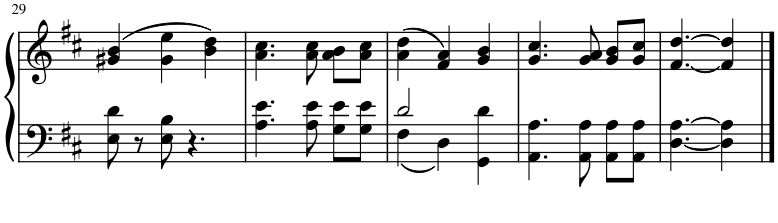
**kern	**kern
*part1	*part1
*staff2	*staff1
*I"Piano	*
*I'Pno.	*
!!LO:PB:g=z
*clefF4	*clefG2
*k[f#c#]	*k[f#c#]
*M3/4	*M3/4
=29	=29
8E\ 8d\	(4g#X/ 4b/
8r	.
8E\ 8B\	4g#\ 4ee\
4.r	.
.	4b\ 4dd\)
=30	=30
4.A\ 4.e\	4.a\ 4.cc#\
8A\ 8e\	8a\ 8cc#\
8G\ 8e\L	8a\ 8b\L
8G\ 8e\J	8a\ 8cc#\J
=31	=31
*^	*
2d/	4F#\	(4a\ 4dd\
.	4D\	4f#/ 4a/)
4ryy	4GG\ 4d\	4g/ 4b/
*v	*v	*
=32	=32
4.AA\ 4.A\	4.g/ 4.cc#/
8AA\ 8A\	8g/ 8a/
8AA\ 8A\L	8g/ 8b/L
8AA\ 8A\J	8g/ 8cc#/J
=33	=33
[4.D\ [4.A\	[4.f#/ [4.dd/
4D\] 4A\]	4f#/] 4dd/]
==	==
*-	*-
